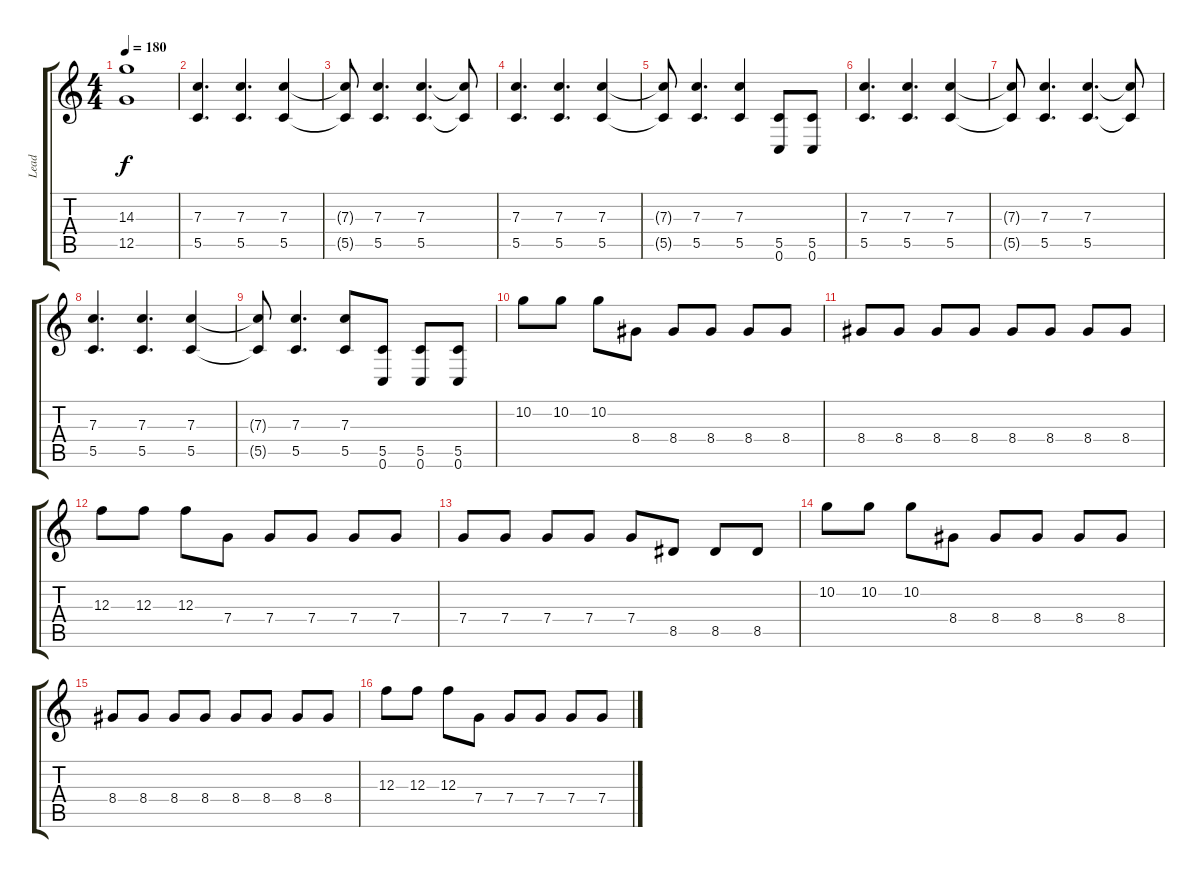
\track ("Lead" "Lead") {instrument distortionguitar}
\staff {score tabs}
\tuning (D4 A3 F3 C3 G2 C2) {hide}
\ts (4 4)
\tempo 180
\clef g2
\ks c
(14.3{t} 12.5{t}).1{dy f} |
(7.3 5.5).4{d} (7.3 5.5).4{d} (7.3 5.5).4 |
(7.3{t} 5.5{t}).8 (7.3 5.5).4{d} (7.3 5.5).4{d} (7.3{t} 5.5{t}).8 |
(7.3 5.5).4{d} (7.3 5.5).4{d} (7.3 5.5).4 |
(7.3{t} 5.5{t}).8 (7.3 5.5).4{d} (7.3 5.5).4 (5.5 0.6).8 (5.5 0.6).8 |
(7.3 5.5).4{d} (7.3 5.5).4{d} (7.3 5.5).4 |
(7.3{t} 5.5{t}).8 (7.3 5.5).4{d} (7.3 5.5).4{d} (7.3{t} 5.5{t}).8 |
(7.3 5.5).4{d} (7.3 5.5).4{d} (7.3 5.5).4 |
(7.3{t} 5.5{t}).8 (7.3 5.5).4{d} (7.3 5.5).8 (5.5 0.6).8 (5.5 0.6).8 (5.5 0.6).8 |
10.2.8 10.2.8 10.2.8 8.4.8 8.4.8 8.4.8 8.4.8 8.4.8 |
8.4.8 8.4.8 8.4.8 8.4.8 8.4.8 8.4.8 8.4.8 8.4.8 |
12.3.8 12.3.8 12.3.8 7.4.8 7.4.8 7.4.8 7.4.8 7.4.8 |
7.4.8 7.4.8 7.4.8 7.4.8 7.4.8 8.5.8 8.5.8 8.5.8 |
10.2.8 10.2.8 10.2.8 8.4.8 8.4.8 8.4.8 8.4.8 8.4.8 |
8.4.8 8.4.8 8.4.8 8.4.8 8.4.8 8.4.8 8.4.8 8.4.8 |
12.3.8 12.3.8 12.3.8 7.4.8 7.4.8 7.4.8 7.4.8 7.4.8
